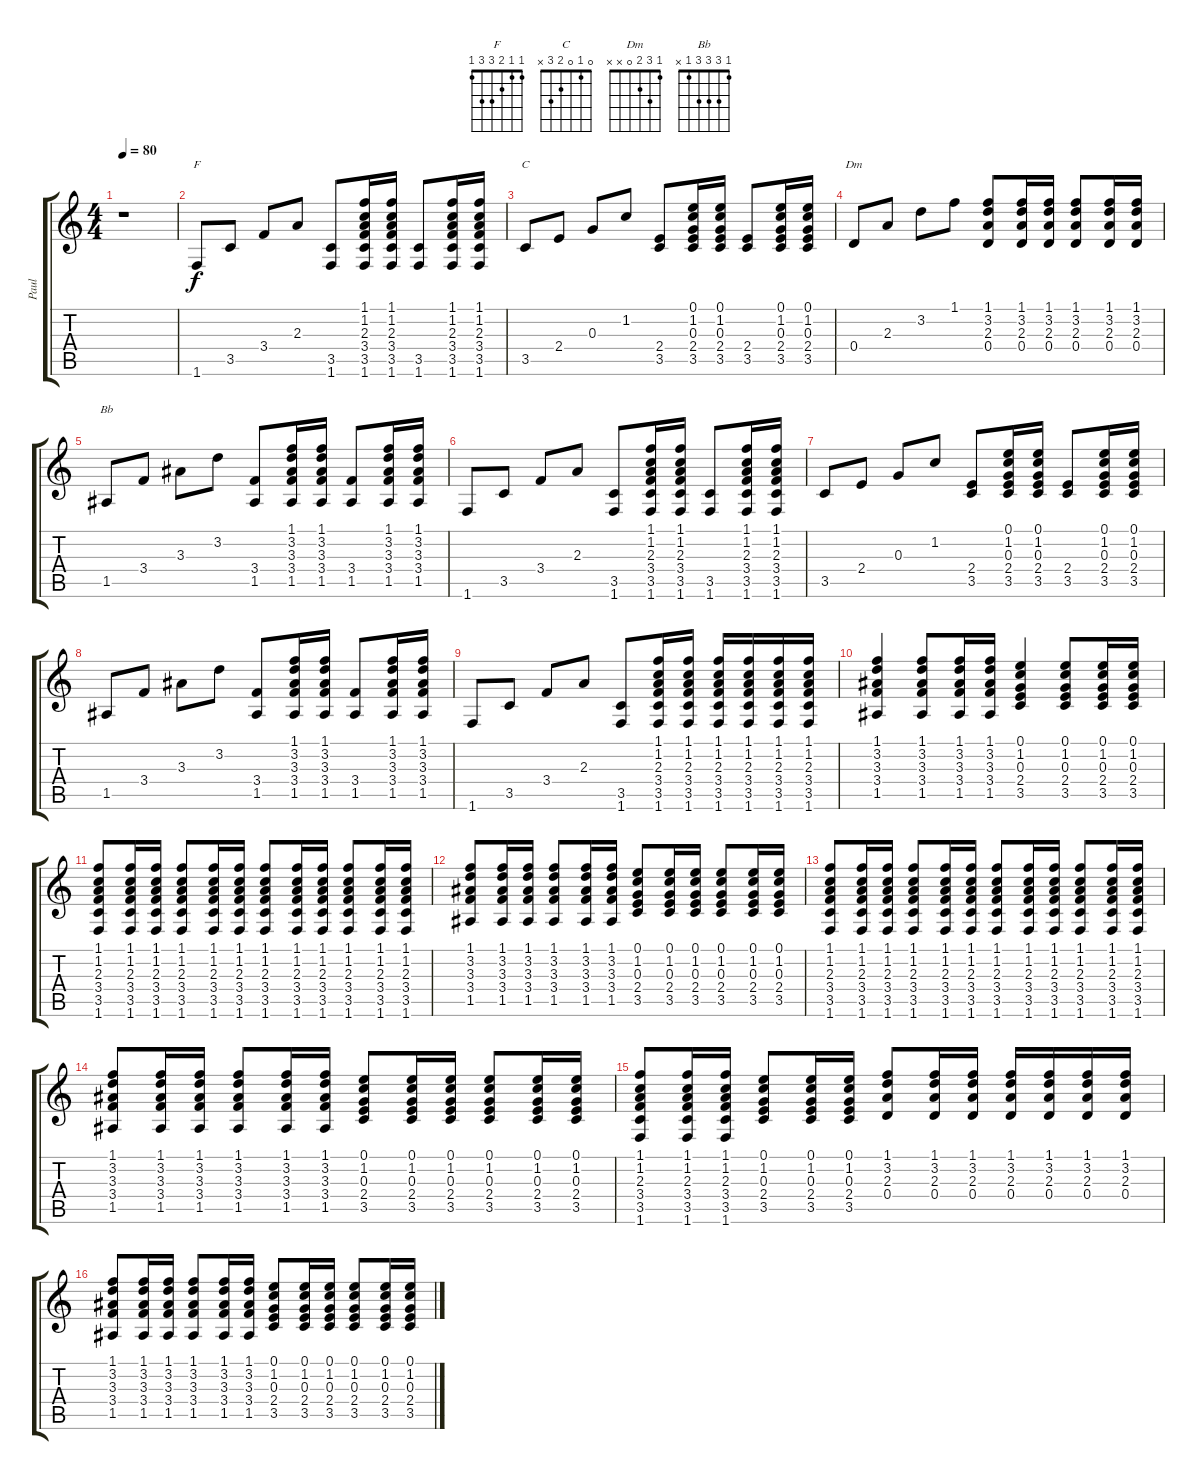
\track ("Paul" "Paul") {instrument acousticguitarsteel}
\staff {score tabs}
\tuning (E4 B3 G3 D3 A2 E2) {hide}
\chord ("F" 1 1 2 3 3 1)
\chord ("C" 0 1 0 2 3 x)
\chord ("Dm" 1 3 2 0 x x)
\chord ("Bb" 1 3 3 3 1 x)
\ts (4 4)
\tempo 80
\clef g2
\ks c
r.1{dy f} |
1.6.8{ch "F"} 3.5.8 3.4.8 2.3.8 (3.5 1.6).8 (1.1 1.2 2.3 3.4 3.5 1.6).16 (1.1 1.2 2.3 3.4 3.5 1.6).16 (3.5 1.6).8 (1.1 1.2 2.3 3.4 3.5 1.6).16 (1.1 1.2 2.3 3.4 3.5 1.6).16 |
3.5.8{ch "C"} 2.4.8 0.3.8 1.2.8 (2.4 3.5).8 (0.1 1.2 0.3 2.4 3.5).16 (0.1 1.2 0.3 2.4 3.5).16 (2.4 3.5).8 (0.1 1.2 0.3 2.4 3.5).16 (0.1 1.2 0.3 2.4 3.5).16 |
0.4.8{ch "Dm"} 2.3.8 3.2.8 1.1.8 (1.1 3.2 2.3 0.4).8 (1.1 3.2 2.3 0.4).16 (1.1 3.2 2.3 0.4).16 (1.1 3.2 2.3 0.4).8 (1.1 3.2 2.3 0.4).16 (1.1 3.2 2.3 0.4).16 |
1.5.8{ch "Bb"} 3.4.8 3.3.8 3.2.8 (3.4 1.5).8 (1.1 3.2 3.3 3.4 1.5).16 (1.1 3.2 3.3 3.4 1.5).16 (3.4 1.5).8 (1.1 3.2 3.3 3.4 1.5).16 (1.1 3.2 3.3 3.4 1.5).16 |
1.6.8 3.5.8 3.4.8 2.3.8 (3.5 1.6).8 (1.1 1.2 2.3 3.4 3.5 1.6).16 (1.1 1.2 2.3 3.4 3.5 1.6).16 (3.5 1.6).8 (1.1 1.2 2.3 3.4 3.5 1.6).16 (1.1 1.2 2.3 3.4 3.5 1.6).16 |
3.5.8 2.4.8 0.3.8 1.2.8 (2.4 3.5).8 (0.1 1.2 0.3 2.4 3.5).16 (0.1 1.2 0.3 2.4 3.5).16 (2.4 3.5).8 (0.1 1.2 0.3 2.4 3.5).16 (0.1 1.2 0.3 2.4 3.5).16 |
1.5.8 3.4.8 3.3.8 3.2.8 (3.4 1.5).8 (1.1 3.2 3.3 3.4 1.5).16 (1.1 3.2 3.3 3.4 1.5).16 (3.4 1.5).8 (1.1 3.2 3.3 3.4 1.5).16 (1.1 3.2 3.3 3.4 1.5).16 |
1.6.8 3.5.8 3.4.8 2.3.8 (3.5 1.6).8 (1.1 1.2 2.3 3.4 3.5 1.6).16 (1.1 1.2 2.3 3.4 3.5 1.6).16 (1.1 1.2 2.3 3.4 3.5 1.6).16 (1.1 1.2 2.3 3.4 3.5 1.6).16 (1.1 1.2 2.3 3.4 3.5 1.6).16 (1.1 1.2 2.3 3.4 3.5 1.6).16 |
(1.1 3.2 3.3 3.4 1.5).4 (1.1 3.2 3.3 3.4 1.5).8 (1.1 3.2 3.3 3.4 1.5).16 (1.1 3.2 3.3 3.4 1.5).16 (0.1 1.2 0.3 2.4 3.5).4 (0.1 1.2 0.3 2.4 3.5).8 (0.1 1.2 0.3 2.4 3.5).16 (0.1 1.2 0.3 2.4 3.5).16 |
(1.1 1.2 2.3 3.4 3.5 1.6).8 (1.1 1.2 2.3 3.4 3.5 1.6).16 (1.1 1.2 2.3 3.4 3.5 1.6).16 (1.1 1.2 2.3 3.4 3.5 1.6).8 (1.1 1.2 2.3 3.4 3.5 1.6).16 (1.1 1.2 2.3 3.4 3.5 1.6).16 (1.1 1.2 2.3 3.4 3.5 1.6).8 (1.1 1.2 2.3 3.4 3.5 1.6).16 (1.1 1.2 2.3 3.4 3.5 1.6).16 (1.1 1.2 2.3 3.4 3.5 1.6).8 (1.1 1.2 2.3 3.4 3.5 1.6).16 (1.1 1.2 2.3 3.4 3.5 1.6).16 |
(1.1 3.2 3.3 3.4 1.5).8 (1.1 3.2 3.3 3.4 1.5).16 (1.1 3.2 3.3 3.4 1.5).16 (1.1 3.2 3.3 3.4 1.5).8 (1.1 3.2 3.3 3.4 1.5).16 (1.1 3.2 3.3 3.4 1.5).16 (0.1 1.2 0.3 2.4 3.5).8 (0.1 1.2 0.3 2.4 3.5).16 (0.1 1.2 0.3 2.4 3.5).16 (0.1 1.2 0.3 2.4 3.5).8 (0.1 1.2 0.3 2.4 3.5).16 (0.1 1.2 0.3 2.4 3.5).16 |
(1.1 1.2 2.3 3.4 3.5 1.6).8 (1.1 1.2 2.3 3.4 3.5 1.6).16 (1.1 1.2 2.3 3.4 3.5 1.6).16 (1.1 1.2 2.3 3.4 3.5 1.6).8 (1.1 1.2 2.3 3.4 3.5 1.6).16 (1.1 1.2 2.3 3.4 3.5 1.6).16 (1.1 1.2 2.3 3.4 3.5 1.6).8 (1.1 1.2 2.3 3.4 3.5 1.6).16 (1.1 1.2 2.3 3.4 3.5 1.6).16 (1.1 1.2 2.3 3.4 3.5 1.6).8 (1.1 1.2 2.3 3.4 3.5 1.6).16 (1.1 1.2 2.3 3.4 3.5 1.6).16 |
(1.1 3.2 3.3 3.4 1.5).8 (1.1 3.2 3.3 3.4 1.5).16 (1.1 3.2 3.3 3.4 1.5).16 (1.1 3.2 3.3 3.4 1.5).8 (1.1 3.2 3.3 3.4 1.5).16 (1.1 3.2 3.3 3.4 1.5).16 (0.1 1.2 0.3 2.4 3.5).8 (0.1 1.2 0.3 2.4 3.5).16 (0.1 1.2 0.3 2.4 3.5).16 (0.1 1.2 0.3 2.4 3.5).8 (0.1 1.2 0.3 2.4 3.5).16 (0.1 1.2 0.3 2.4 3.5).16 |
(1.1 1.2 2.3 3.4 3.5 1.6).8 (1.1 1.2 2.3 3.4 3.5 1.6).16 (1.1 1.2 2.3 3.4 3.5 1.6).16 (0.1 1.2 0.3 2.4 3.5).8 (0.1 1.2 0.3 2.4 3.5).16 (0.1 1.2 0.3 2.4 3.5).16 (1.1 3.2 2.3 0.4).8 (1.1 3.2 2.3 0.4).16 (1.1 3.2 2.3 0.4).16 (1.1 3.2 2.3 0.4).16 (1.1 3.2 2.3 0.4).16 (1.1 3.2 2.3 0.4).16 (1.1 3.2 2.3 0.4).16 |
(1.1 3.2 3.3 3.4 1.5).8 (1.1 3.2 3.3 3.4 1.5).16 (1.1 3.2 3.3 3.4 1.5).16 (1.1 3.2 3.3 3.4 1.5).8 (1.1 3.2 3.3 3.4 1.5).16 (1.1 3.2 3.3 3.4 1.5).16 (0.1 1.2 0.3 2.4 3.5).8 (0.1 1.2 0.3 2.4 3.5).16 (0.1 1.2 0.3 2.4 3.5).16 (0.1 1.2 0.3 2.4 3.5).8 (0.1 1.2 0.3 2.4 3.5).16 (0.1 1.2 0.3 2.4 3.5).16
